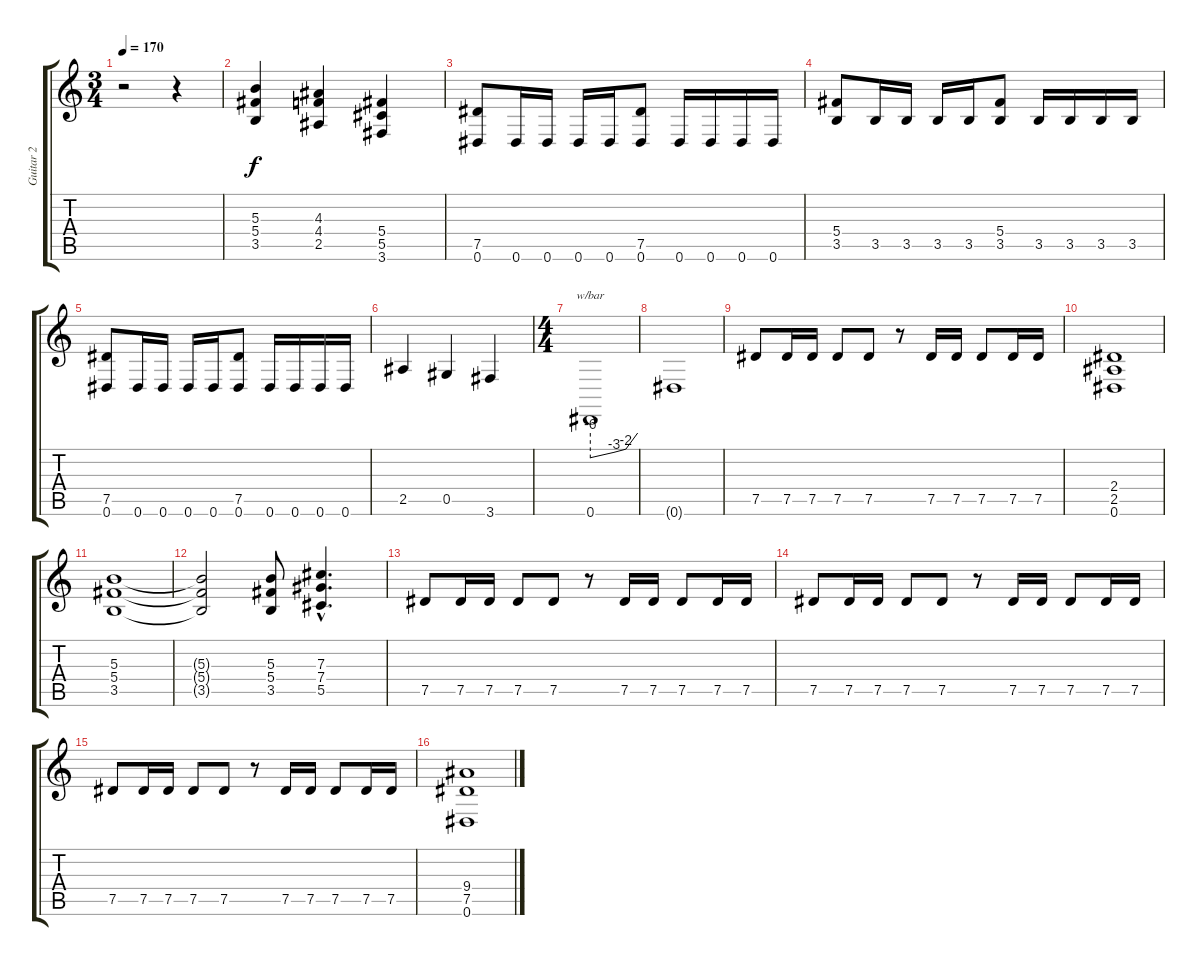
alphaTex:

\track ("Guitar 2" "Guitar 2") {instrument distortionguitar}
\staff {score tabs}
\tuning (Eb4 Bb3 Gb3 Db3 Ab2 Eb2) {hide}
\ts (3 4)
\tempo 170
\clef g2
\ks c
r.2{dy f} r.4 |
(5.3 5.4 3.5).4 (4.3 4.4 2.5).4 (5.4 5.5 3.6).4 |
(7.5 0.6).8 0.6.16 0.6.16 0.6.16 0.6.16 (7.5 0.6).8 0.6.16 0.6.16 0.6.16 0.6.16 |
(5.4 3.5).8 3.5.16 3.5.16 3.5.16 3.5.16 (5.4 3.5).8 3.5.16 3.5.16 3.5.16 3.5.16 |
(7.5 0.6).8 0.6.16 0.6.16 0.6.16 0.6.16 (7.5 0.6).8 0.6.16 0.6.16 0.6.16 0.6.16 |
2.5.4 0.5.4 3.6.4 |
\ts (4 4)
\section ("" "")
0.6.1{tbe (custom default 0 -24 30 -12 45 -8 60 0)} |
0.6{t}.1 |
7.5.8 7.5.16 7.5.16 7.5.8 7.5.8 r.8 7.5.16 7.5.16 7.5.8 7.5.16 7.5.16 |
(2.4 2.5 0.6).1 |
(5.3 5.4 3.5).1 |
(5.3{t} 5.4{t} 3.5{t}).2 (5.3 5.4 3.5).8 (7.3{hac} 7.4{hac} 5.5{hac}).4{d} |
7.5.8 7.5.16 7.5.16 7.5.8 7.5.8 r.8 7.5.16 7.5.16 7.5.8 7.5.16 7.5.16 |
7.5.8 7.5.16 7.5.16 7.5.8 7.5.8 r.8 7.5.16 7.5.16 7.5.8 7.5.16 7.5.16 |
7.5.8 7.5.16 7.5.16 7.5.8 7.5.8 r.8 7.5.16 7.5.16 7.5.8 7.5.16 7.5.16 |
(9.4 7.5 0.6).1
